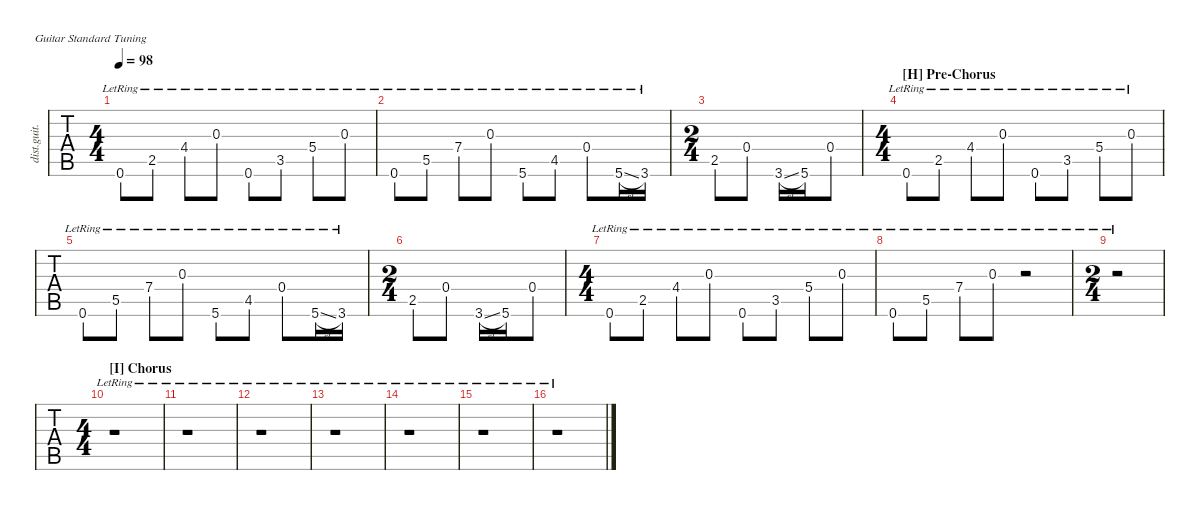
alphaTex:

\defaultSystemsLayout 4
\hideDynamics
\bracketExtendMode nobrackets
\otherSystemsTrackNameOrientation horizontal
\track ("Clean Guitar (Kirk)" "dist.guit.") {instrument distortionguitar}
\staff {tabs}
\tuning (E4 B3 G3 D3 A2 E2)
\ts (4 4)
\beaming (8 2 2 2 2)
\tempo 98
\clef g2
\ks eminor
0.6{lr acc forcenatural}.8{dy mf} 2.5{lr acc forcenatural}.8 4.4{lr acc #}.8 0.3{lr acc forcenatural}.8 0.6{lr acc forcenatural}.8 3.5{lr acc forcenatural}.8 5.4{lr acc forcenatural}.8 0.3{lr acc forcenatural}.8 |
0.6{lr acc forcenatural}.8 5.5{lr acc forcenatural}.8 7.4{lr acc forcenatural}.8 0.3{lr acc forcenatural}.8 5.6{lr acc forcenatural}.8 4.5{lr acc #}.8 0.4{lr acc forcenatural}.8 5.6{sl lr acc forcenatural}.16 3.6{lr acc forcenatural}.16 |
\ts (2 4)
\beaming (8 2 2)
2.5{acc forcenatural}.8 0.4{acc forcenatural}.8 3.6{sl acc forcenatural}.16 5.6{acc forcenatural}.16 0.4{acc forcenatural}.8 |
\ts (4 4)
\beaming (8 2 2 2 2)
\section ("H" "Pre-Chorus")
0.6{lr acc forcenatural}.8 2.5{lr acc forcenatural}.8 4.4{lr acc #}.8 0.3{lr acc forcenatural}.8 0.6{lr acc forcenatural}.8 3.5{lr acc forcenatural}.8 5.4{lr acc forcenatural}.8 0.3{lr acc forcenatural}.8 |
0.6{lr acc forcenatural}.8 5.5{lr acc forcenatural}.8 7.4{lr acc forcenatural}.8 0.3{lr acc forcenatural}.8 5.6{lr acc forcenatural}.8 4.5{lr acc #}.8 0.4{lr acc forcenatural}.8 5.6{sl lr acc forcenatural}.16 3.6{lr acc forcenatural}.16 |
\ts (2 4)
\beaming (8 2 2)
2.5{acc forcenatural}.8 0.4{acc forcenatural}.8 3.6{sl acc forcenatural}.16 5.6{acc forcenatural}.16 0.4{acc forcenatural}.8 |
\ts (4 4)
\beaming (8 2 2 2 2)
0.6{lr acc forcenatural}.8 2.5{lr acc forcenatural}.8 4.4{lr acc #}.8 0.3{lr acc forcenatural}.8 0.6{lr acc forcenatural}.8 3.5{lr acc forcenatural}.8 5.4{lr acc forcenatural}.8 0.3{lr acc forcenatural}.8 |
0.6{lr acc forcenatural}.8 5.5{lr acc forcenatural}.8 7.4{lr acc forcenatural}.8 0.3{lr acc forcenatural}.8 r.2 |
\ts (2 4)
\beaming (8 2 2)
r.2 |
\ts (4 4)
\beaming (8 2 2 2 2)
\section ("I" "Chorus")
r.1 |
r.1 |
r.1 |
r.1 |
r.1 |
r.1 |
r.1
